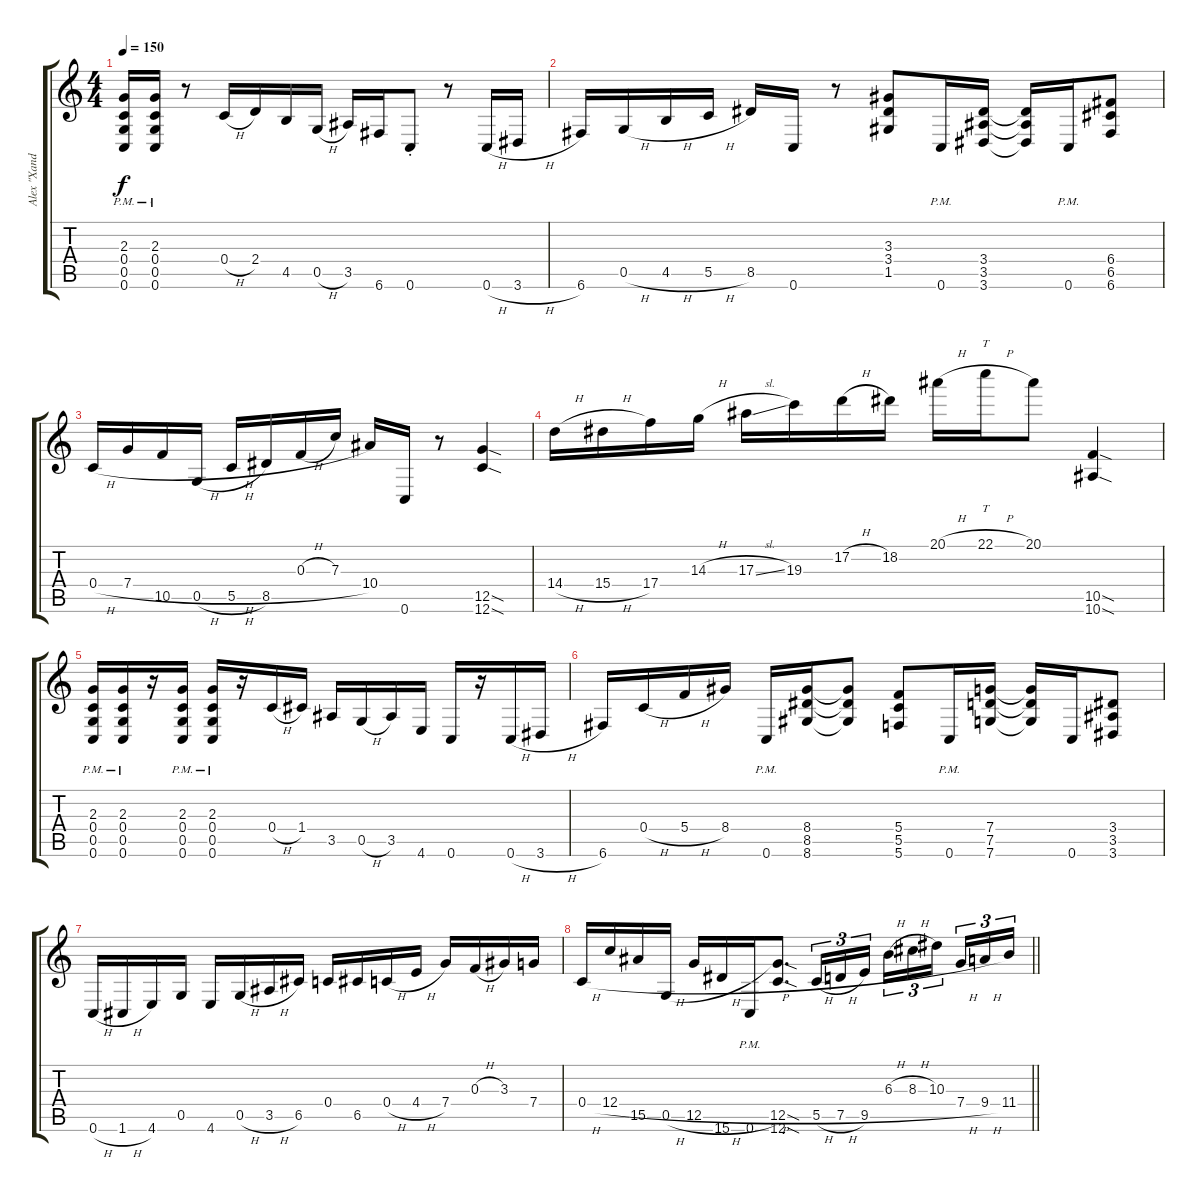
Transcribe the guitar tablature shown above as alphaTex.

\track ("Alex \"Xander\" Bois" "Alex \"Xand") {instrument distortionguitar}
\staff {score tabs}
\tuning (D4 A3 F3 C3 G2 C2) {hide}
\ts (4 4)
\tempo 150
\clef g2
\ks c
(2.3{pm} 0.4{pm} 0.5{pm} 0.6{pm}).16{dy f} (2.3{pm} 0.4{pm} 0.5{pm} 0.6{pm}).16 r.8 0.4{h}.16 2.4.16 4.5.16 0.5{h}.16 3.5.16 6.6.16 0.6{st}.8 r.8 0.6{h}.16 3.6{h}.16 |
6.6.16 0.5{h}.16 4.5{h}.16 5.5{h}.16 8.5.16 0.6.16 r.8 (3.3 3.4 1.5).8 0.6{pm}.16 (3.4 3.5 3.6).16 (3.4{t} 3.5{t} 3.6{t}).16 0.6{pm}.16 (6.4 6.5 6.6).8 |
0.4{h}.16 7.4{h}.16 10.5.16 0.5{h}.16 5.5{h}.16 8.5.16 0.3{h}.16 7.3.16 10.4.16 0.6.16 r.8 (12.5{sod} 12.6{sod}).4 |
14.4{h}.16 15.4{h}.16 17.4.16 14.3{h}.16 17.3{sl}.16 19.3.16 17.2{h}.16 18.2.16 20.1{h}.16 22.1{h}.16{tt} 20.1.8 (10.5{sod} 10.6{sod}).4 |
(2.3{pm} 0.4{pm} 0.5{pm} 0.6{pm}).16 (2.3{pm} 0.4{pm} 0.5{pm} 0.6{pm}).16 r.16 (2.3{pm} 0.4{pm} 0.5{pm} 0.6{pm}).16 (2.3{pm} 0.4{pm} 0.5{pm} 0.6{pm}).16 r.16 0.4{h}.16 1.4.16 3.5.16 0.5{h}.16 3.5.16 4.6.16 0.6.16 r.16 0.6{h}.16 3.6{h}.16 |
6.6.16 0.4{h}.16 5.4{h}.16 8.4.16 0.6{pm}.16 (8.4 8.5 8.6).16 (8.4{t} 8.5{t} 8.6{t}).8 (5.4 5.5 5.6).8 0.6{pm}.16 (7.4 7.5 7.6).16 (7.4{t} 7.5{t} 7.6{t}).16 0.6.16 (3.4 3.5 3.6).8 |
0.6{h}.16 1.6{h}.16 4.6.16 0.5.16 4.6.16 0.5{h}.16 3.5{h}.16 6.5.16 0.4.16 6.5.16 0.4{h}.16 4.4{h}.16 7.4.16 0.3{h}.16 3.3.16 7.4.16 |
\barLineRight lightlight
0.4{h}.16 12.4{h}.16 15.5.16 0.5{h}.16 12.5{h}.16 15.6.16 0.6{pm}.16 (12.5{sod} 12.6{sod}).8{d} 5.5{h}.16{tu (3 2)} 7.5{h}.16{tu (3 2)} 9.5.16{tu (3 2)} 6.3{h}.16{tu (3 2)} 8.3{h}.16{tu (3 2)} 10.3.16{tu (3 2) beam splitsecondary} 7.4{h}.16{tu (3 2)} 9.4{h}.16{tu (3 2)} 11.4.16{tu (3 2)}
